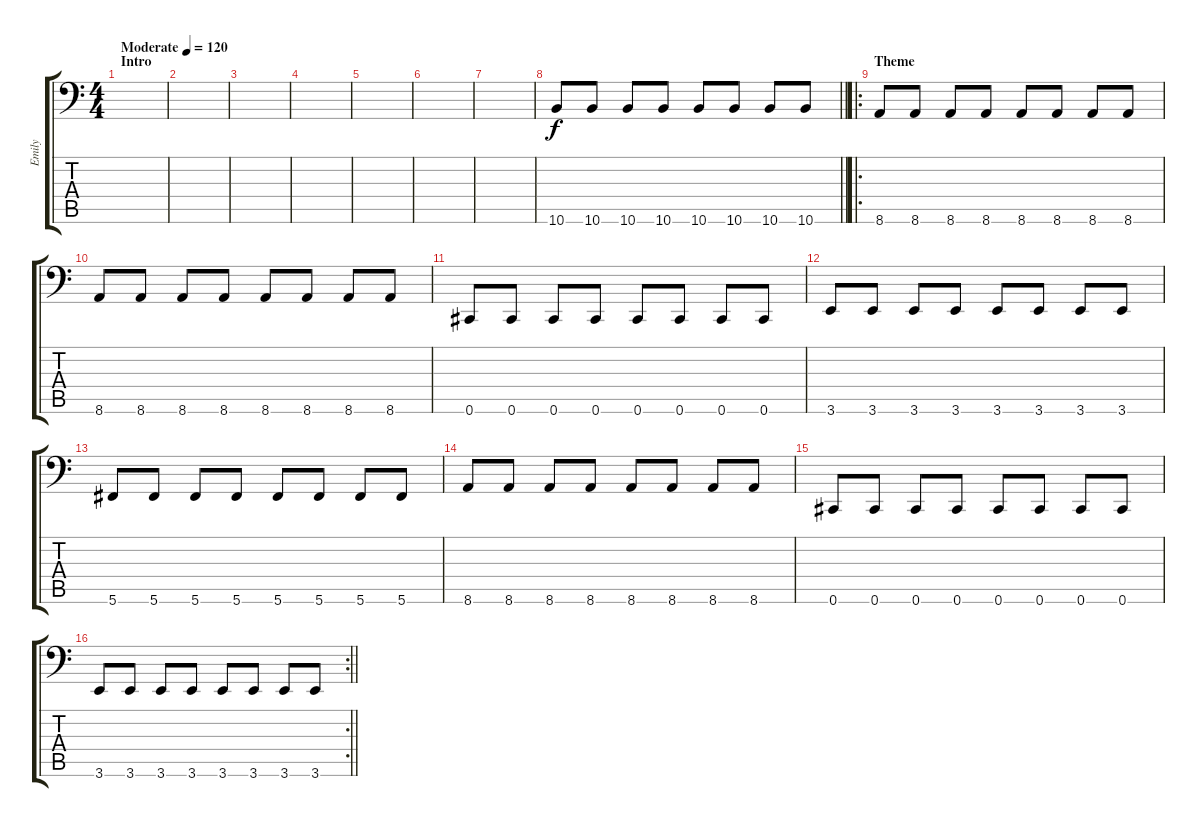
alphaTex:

\track ("Emily" "Emily") {instrument electricbasspick}
\staff {score tabs}
\tuning (Eb3 Bb2 Gb2 Db2 Ab1 Db1) {hide}
\ts (4 4)
\section ("" "Intro")
\tempo (120 "Moderate")
\clef f4
\ks c
|
|
|
|
|
|
|
\barLineRight lightlight
10.6.8 10.6.8 10.6.8 10.6.8 10.6.8 10.6.8 10.6.8 10.6.8 |
\ro
\section ("" "Theme")
8.6.8 8.6.8 8.6.8 8.6.8 8.6.8 8.6.8 8.6.8 8.6.8 |
8.6.8 8.6.8 8.6.8 8.6.8 8.6.8 8.6.8 8.6.8 8.6.8 |
0.6.8 0.6.8 0.6.8 0.6.8 0.6.8 0.6.8 0.6.8 0.6.8 |
3.6.8 3.6.8 3.6.8 3.6.8 3.6.8 3.6.8 3.6.8 3.6.8 |
5.6.8 5.6.8 5.6.8 5.6.8 5.6.8 5.6.8 5.6.8 5.6.8 |
8.6.8 8.6.8 8.6.8 8.6.8 8.6.8 8.6.8 8.6.8 8.6.8 |
0.6.8 0.6.8 0.6.8 0.6.8 0.6.8 0.6.8 0.6.8 0.6.8 |
\rc 2
\barLineRight lightlight
3.6.8 3.6.8 3.6.8 3.6.8 3.6.8 3.6.8 3.6.8 3.6.8
